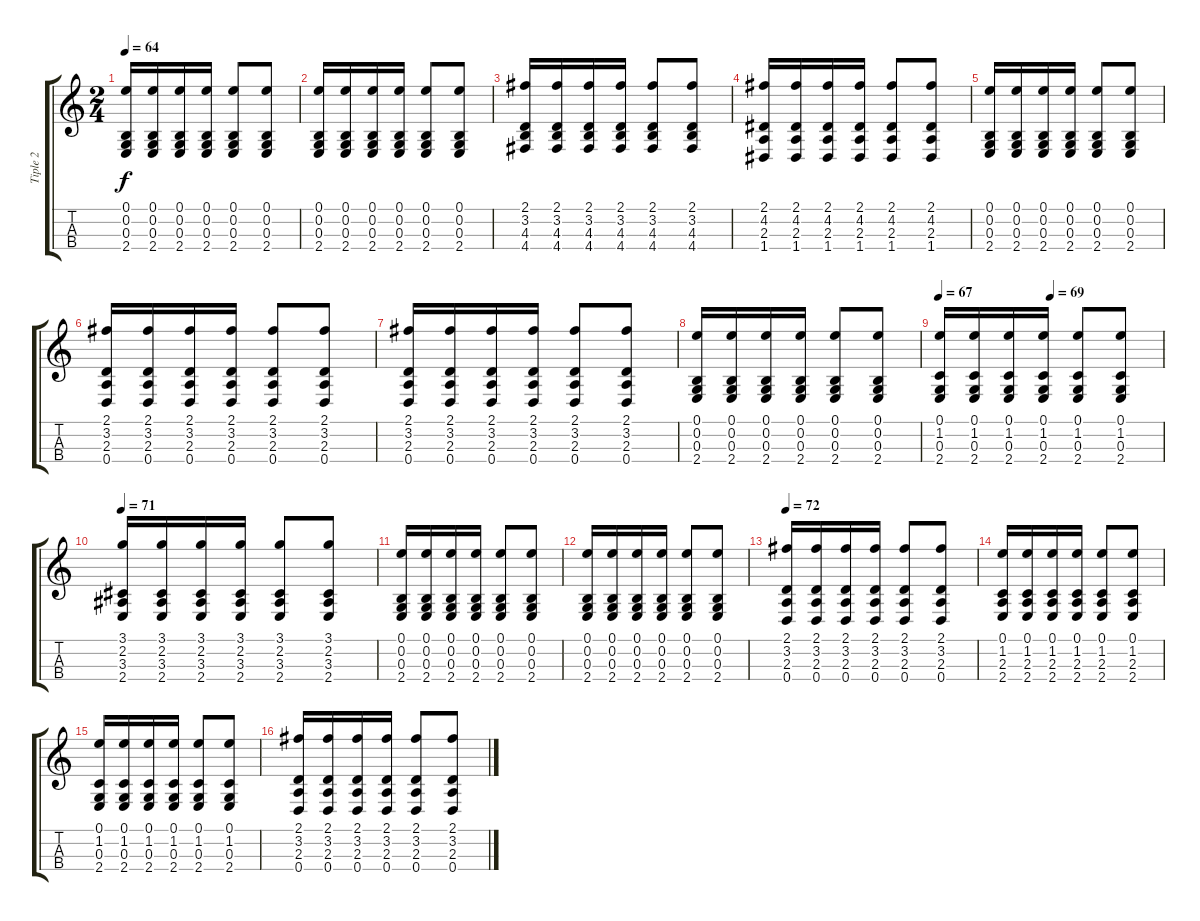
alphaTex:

\track ("Tiple 2" "Tiple 2") {instrument acousticguitarsteel}
\staff {score tabs}
\tuning (E4 B2 G2 D2) {hide}
\ts (2 4)
\tempo 64
\clef g2
\ks c
(0.1 0.2 0.3 2.4).16{dy f} (0.1 0.2 0.3 2.4).16 (0.1 0.2 0.3 2.4).16 (0.1 0.2 0.3 2.4).16 (0.1 0.2 0.3 2.4).8 (0.1 0.2 0.3 2.4).8 |
(0.1 0.2 0.3 2.4).16 (0.1 0.2 0.3 2.4).16 (0.1 0.2 0.3 2.4).16 (0.1 0.2 0.3 2.4).16 (0.1 0.2 0.3 2.4).8 (0.1 0.2 0.3 2.4).8 |
(2.1 3.2 4.3 4.4).16 (2.1 3.2 4.3 4.4).16 (2.1 3.2 4.3 4.4).16 (2.1 3.2 4.3 4.4).16 (2.1 3.2 4.3 4.4).8 (2.1 3.2 4.3 4.4).8 |
(2.1 4.2 2.3 1.4).16 (2.1 4.2 2.3 1.4).16 (2.1 4.2 2.3 1.4).16 (2.1 4.2 2.3 1.4).16 (2.1 4.2 2.3 1.4).8 (2.1 4.2 2.3 1.4).8 |
(0.1 0.2 0.3 2.4).16 (0.1 0.2 0.3 2.4).16 (0.1 0.2 0.3 2.4).16 (0.1 0.2 0.3 2.4).16 (0.1 0.2 0.3 2.4).8 (0.1 0.2 0.3 2.4).8 |
(2.1 3.2 2.3 0.4).16 (2.1 3.2 2.3 0.4).16 (2.1 3.2 2.3 0.4).16 (2.1 3.2 2.3 0.4).16 (2.1 3.2 2.3 0.4).8 (2.1 3.2 2.3 0.4).8 |
(2.1 3.2 2.3 0.4).16 (2.1 3.2 2.3 0.4).16 (2.1 3.2 2.3 0.4).16 (2.1 3.2 2.3 0.4).16 (2.1 3.2 2.3 0.4).8 (2.1 3.2 2.3 0.4).8 |
(0.1 0.2 0.3 2.4).16 (0.1 0.2 0.3 2.4).16 (0.1 0.2 0.3 2.4).16 (0.1 0.2 0.3 2.4).16 (0.1 0.2 0.3 2.4).8 (0.1 0.2 0.3 2.4).8 |
\tempo 67
\tempo (69 0.5)
(0.1 1.2 0.3 2.4).16 (0.1 1.2 0.3 2.4).16 (0.1 1.2 0.3 2.4).16 (0.1 1.2 0.3 2.4).16 (0.1 1.2 0.3 2.4).8 (0.1 1.2 0.3 2.4).8 |
\tempo 71
(3.1 2.2 3.3 2.4).16 (3.1 2.2 3.3 2.4).16 (3.1 2.2 3.3 2.4).16 (3.1 2.2 3.3 2.4).16 (3.1 2.2 3.3 2.4).8 (3.1 2.2 3.3 2.4).8 |
(0.1 0.2 0.3 2.4).16 (0.1 0.2 0.3 2.4).16 (0.1 0.2 0.3 2.4).16 (0.1 0.2 0.3 2.4).16 (0.1 0.2 0.3 2.4).8 (0.1 0.2 0.3 2.4).8 |
(0.1 0.2 0.3 2.4).16 (0.1 0.2 0.3 2.4).16 (0.1 0.2 0.3 2.4).16 (0.1 0.2 0.3 2.4).16 (0.1 0.2 0.3 2.4).8 (0.1 0.2 0.3 2.4).8 |
\tempo 72
(2.1 3.2 2.3 0.4).16 (2.1 3.2 2.3 0.4).16 (2.1 3.2 2.3 0.4).16 (2.1 3.2 2.3 0.4).16 (2.1 3.2 2.3 0.4).8 (2.1 3.2 2.3 0.4).8 |
(0.1 1.2 2.3 2.4).16 (0.1 1.2 2.3 2.4).16 (0.1 1.2 2.3 2.4).16 (0.1 1.2 2.3 2.4).16 (0.1 1.2 2.3 2.4).8 (0.1 1.2 2.3 2.4).8 |
(0.1 1.2 0.3 2.4).16 (0.1 1.2 0.3 2.4).16 (0.1 1.2 0.3 2.4).16 (0.1 1.2 0.3 2.4).16 (0.1 1.2 0.3 2.4).8 (0.1 1.2 0.3 2.4).8 |
(2.1 3.2 2.3 0.4).16 (2.1 3.2 2.3 0.4).16 (2.1 3.2 2.3 0.4).16 (2.1 3.2 2.3 0.4).16 (2.1 3.2 2.3 0.4).8 (2.1 3.2 2.3 0.4).8
